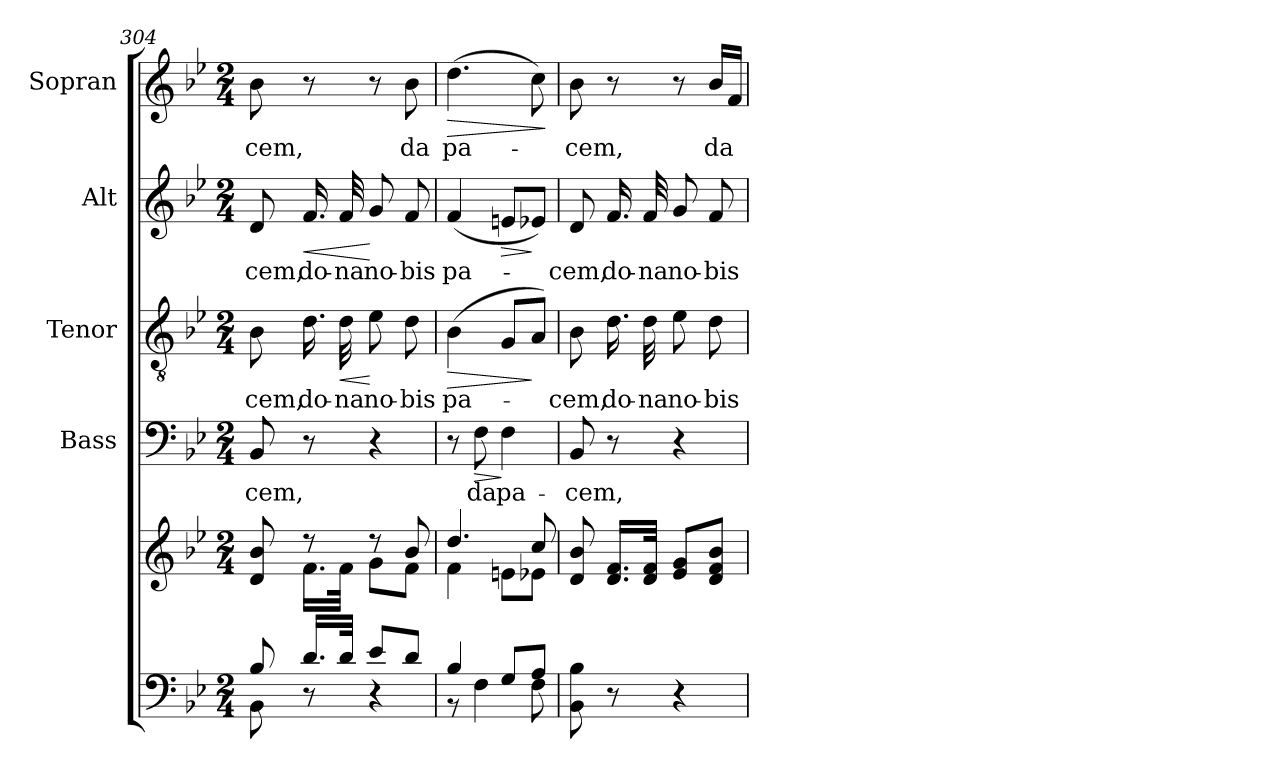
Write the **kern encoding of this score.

**kern	**kern	**kern	**text	**dynam	**kern	**text	**dynam	**kern	**text	**dynam	**kern	**text	**dynam
*part5	*part5	*part4	*part4	*part4	*part3	*part3	*part3	*part2	*part2	*part2	*part1	*part1	*part1
*staff6	*staff5	*staff4	*staff4	*staff4	*staff3	*staff3	*staff3	*staff2	*staff2	*staff2	*staff1	*staff1	*staff1
*	*	*I"Bass	*	*	*I"Tenor	*	*	*I"Alt	*	*	*I"Sopran	*	*
*	*	*I'B.	*	*	*I'T.	*	*	*I'A.	*	*	*I'S.	*	*
!!LO:LB:g=z
*clefF4	*clefG2	*clefF4	*	*	*clefGv2	*	*	*clefG2	*	*	*clefG2	*	*
*k[b-e-]	*k[b-e-]	*k[b-e-]	*	*	*k[b-e-]	*	*	*k[b-e-]	*	*	*k[b-e-]	*	*
*B-:	*B-:	*B-:	*	*	*B-:	*	*	*B-:	*	*	*B-:	*	*
*M2/4	*M2/4	*M2/4	*	*	*M2/4	*	*	*M2/4	*	*	*M2/4	*	*
=304	=304	=304	=304	=304	=304	=304	=304	=304	=304	=304	=304	=304	=304
*^	*^	*	*	*	*	*	*	*	*	*	*	*	*
!	!	!	!	!	!LO:LY:b	!	!	!LO:LY:b	!	!	!LO:LY:b	!	!	!LO:LY:b	!
8B-/	8BB-\	8d/ 8b-/	8ryy	8BB-/	-cem,	.	8B-\	-cem,	.	8d/	-cem,	.	8b-\	-cem,	.
!	!	!	!	!	!	!	!	!LO:LY:b	!	!	!LO:LY:b	!LO:HP:b	!	!	!
16.d/LL	8rC	8rdd	16.f\LL	8r	.	.	16.d\	do-	.	16.f/	do-	<	8r	.	.
!	!	!	!	!	!	!	!	!LO:LY:b	!LO:HP:b	!	!LO:LY:b	!	!	!	!
32d/JJk	.	.	32f\JJk	.	.	.	32d\	-na	<	32f/	-na	.	.	.	.
!	!	!	!	!	!	!	!	!LO:LY:b	!	!	!LO:LY:b	!	!	!	!
8e-/L	4rC	8rdd	8g\L	4r	.	.	8e-\	no-	[	8g/	no-	[	8r	.	.
!	!	!	!	!	!	!	!	!LO:LY:b	!	!	!LO:LY:b	!	!	!LO:LY:b	!
8d/J	.	8b-/	8f\J	.	.	.	8d\	-bis	.	8f/	-bis	.	8b-\	da	.
=305	=305	=305	=305	=305	=305	=305	=305	=305	=305	=305	=305	=305	=305	=305	=305
!	!	!	!	!	!	!	!	!LO:LY:b	!LO:HP:b	!	!LO:LY:b	!	!	!LO:LY:b	!LO:HP:b
4B-/	8rBB	4.dd/	4f\	8r	.	.	(<4B-\	pa-	>	(<4f/	pa-	.	(>4.dd\	pa-	>
!	!	!	!	!	!LO:LY:b	!LO:HP:b	!	!	!	!	!	!	!	!	!
.	4F\	.	.	8F\	da	>	.	.	.	.	.	.	.	.	.
!	!	!	!	!	!LO:LY:b	!	!	!	!	!	!	!LO:HP:b	!	!	!
8G/L	.	.	8en\L	4F\	pa-	]	8G/L	.	.	8en/L	.	>	.	.	.
8A/J	8F\	8cc/	8e-X\J	.	.	.	8A/J)	.	]	8e-X/J)	.	]	8cc\)	.	.
*v	*v	*	*	*	*	*	*	*	*	*	*	*	*	*	*
*	*v	*v	*	*	*	*	*	*	*	*	*	*	*	*
.	.	.	.	.	.	.	.	.	.	.	.	.	]
=306	=306	=306	=306	=306	=306	=306	=306	=306	=306	=306	=306	=306	=306
!	!	!	!LO:LY:b	!	!	!LO:LY:b	!	!	!LO:LY:b	!	!	!LO:LY:b	!
8BB-\ 8B-\	8d/ 8b-/	8BB-/	-cem,	.	8B-\	-cem,	.	8d/	-cem,	.	8b-\	-cem,	.
!	!	!	!	!	!	!LO:LY:b	!	!	!LO:LY:b	!	!	!	!
8r	16.d/ 16.f/LL	8r	.	.	16.d\	do-	.	16.f/	do-	.	8r	.	.
!	!	!	!	!	!	!LO:LY:b	!	!	!LO:LY:b	!	!	!	!
.	32d/ 32f/JJk	.	.	.	32d\	-na	.	32f/	-na	.	.	.	.
!	!	!	!	!	!	!LO:LY:b	!	!	!LO:LY:b	!	!	!	!
4r	8e-/ 8g/L	4r	.	.	8e-\	no-	.	8g/	no-	.	8r	.	.
!	!	!	!	!	!	!LO:LY:b	!	!	!LO:LY:b	!	!	!LO:LY:b	!
.	8d/ 8f/ 8b-/J	.	.	.	8d\	-bis	.	8f/	-bis	.	16b-/LL	da	.
.	.	.	.	.	.	.	.	.	.	.	16f/JJ	.	.
=	=	=	=	=	=	=	=	=	=	=	=	=	=
*-	*-	*-	*-	*-	*-	*-	*-	*-	*-	*-	*-	*-	*-
